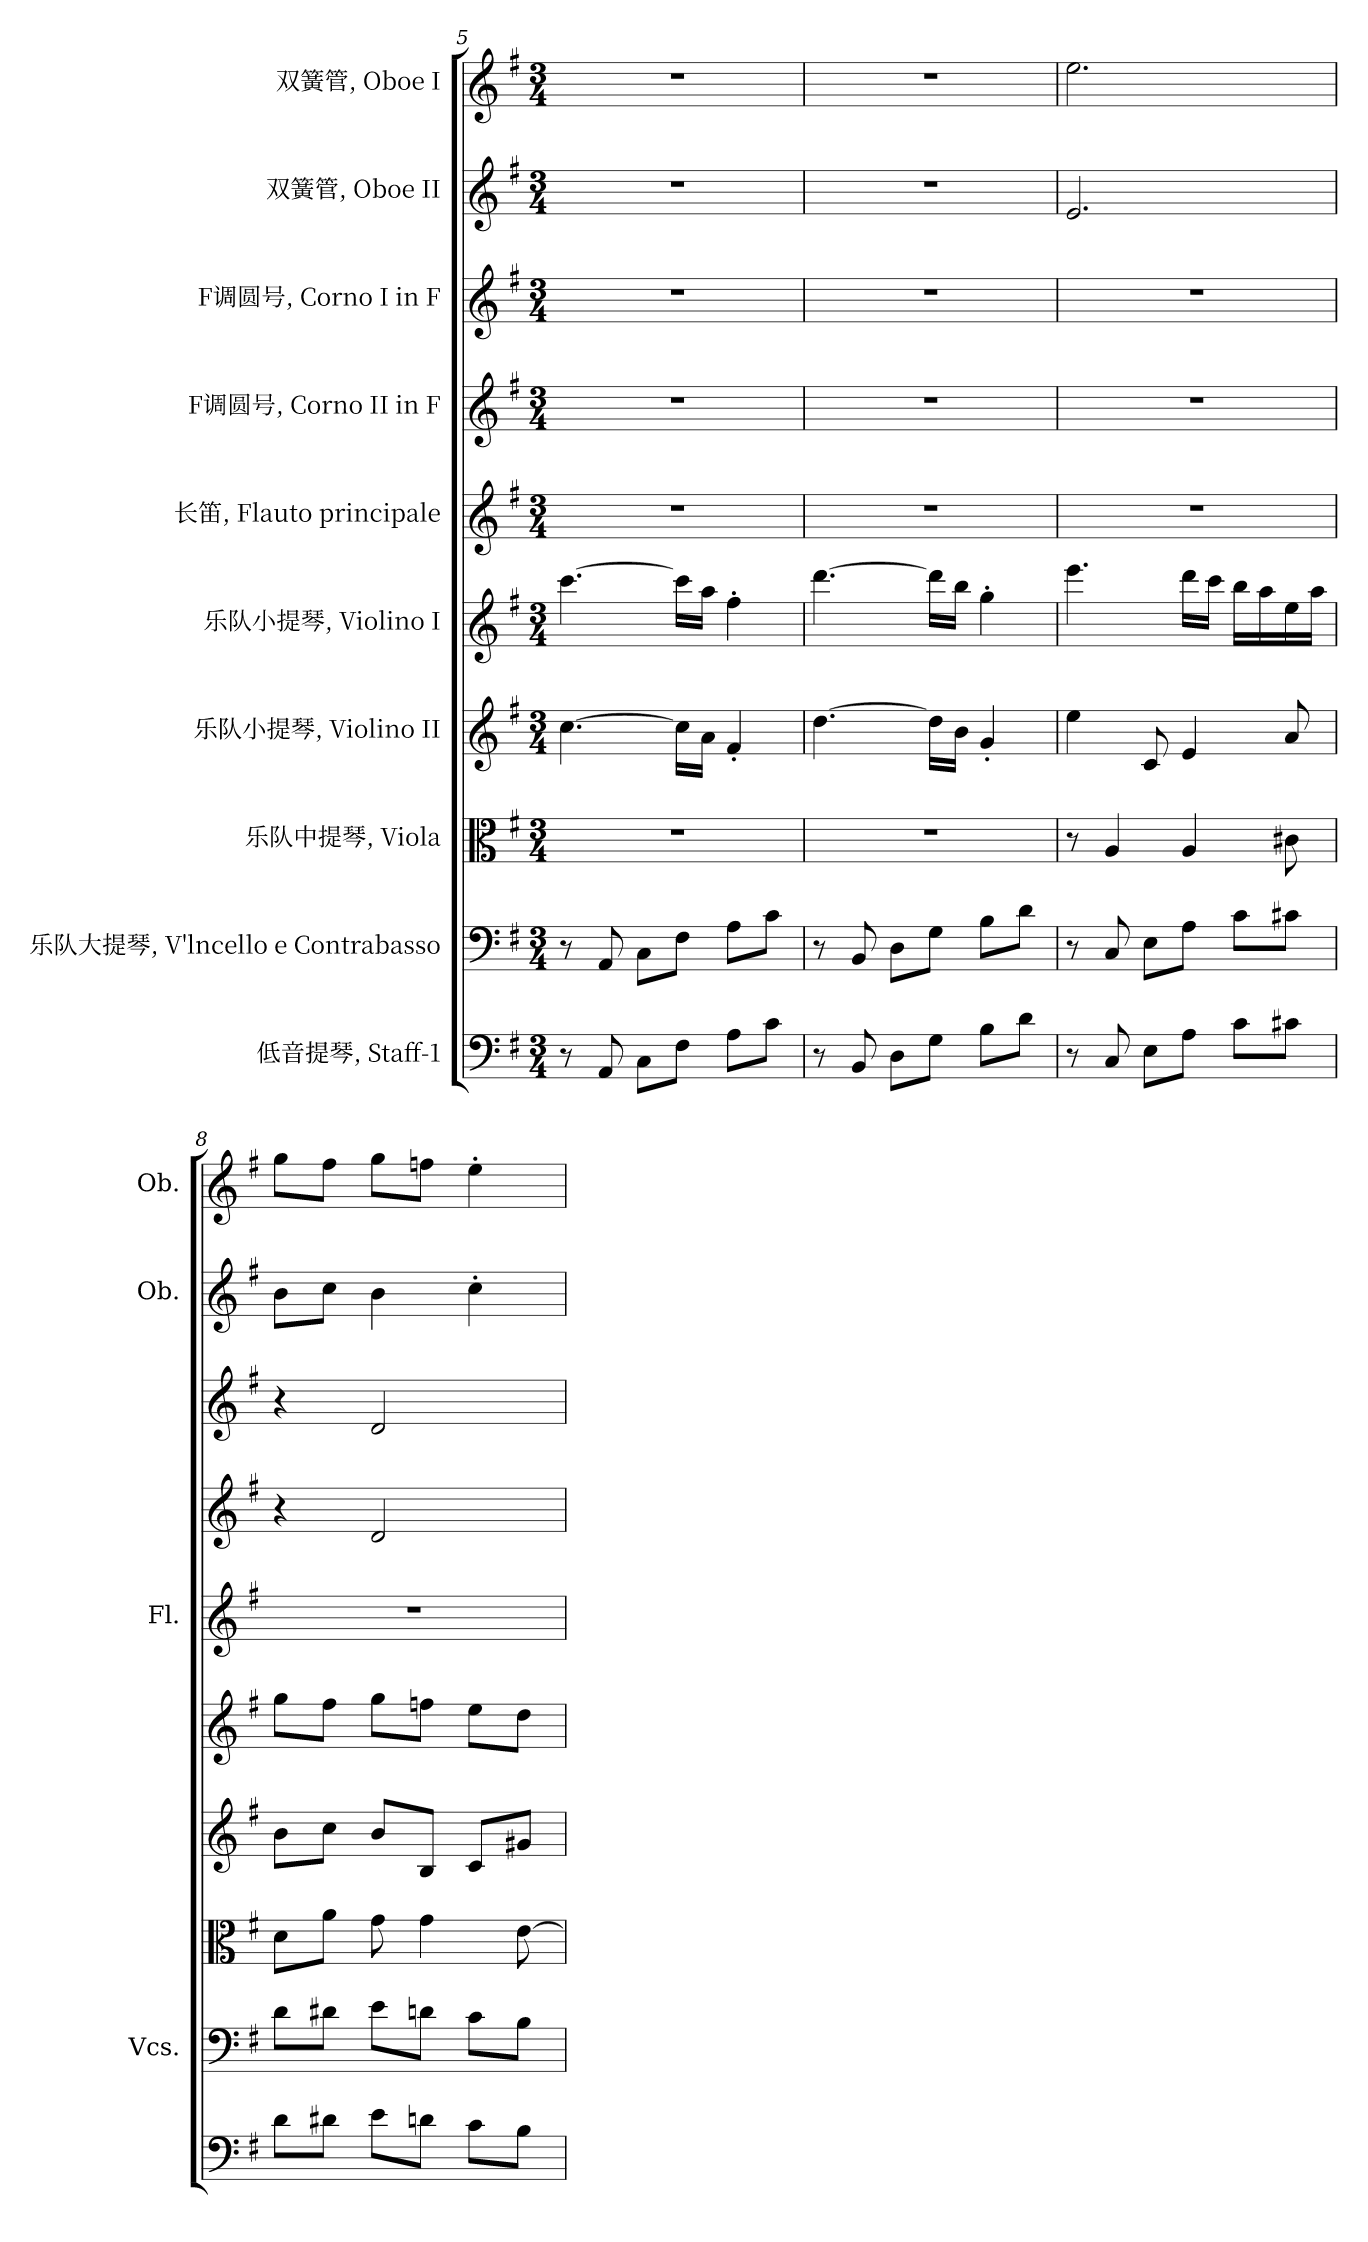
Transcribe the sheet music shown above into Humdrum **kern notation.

**kern	**kern	**kern	**kern	**kern	**kern	**kern	**kern	**kern	**kern
*part10	*part9	*part8	*part7	*part6	*part5	*part4	*part3	*part2	*part1
*staff10	*staff9	*staff8	*staff7	*staff6	*staff5	*staff4	*staff3	*staff2	*staff1
*I"低音提琴, Staff-1	*I"乐队大提琴, V'lncello e Contrabasso	*I"乐队中提琴, Viola	*I"乐队小提琴, Violino II	*I"乐队小提琴, Violino I	*I"长笛, Flauto principale	*I"F调圆号, Corno II in F	*I"F调圆号, Corno I in F	*I"双簧管, Oboe II	*I"双簧管, Oboe I
*	*I'Vcs.	*	*	*	*I'Fl.	*	*	*I'Ob.	*I'Ob.
*clefF4	*clefF4	*clefC3	*clefG2	*clefG2	*clefG2	*clefG2	*clefG2	*clefG2	*clefG2
*ITrd7c12	*	*	*	*	*	*ITrd4c7	*ITrd4c7	*	*
*k[f#]	*k[f#]	*k[f#]	*k[f#]	*k[f#]	*k[f#]	*k[]	*k[]	*k[f#]	*k[f#]
*M3/4	*M3/4	*M3/4	*M3/4	*M3/4	*M3/4	*M3/4	*M3/4	*M3/4	*M3/4
=5	=5	=5	=5	=5	=5	=5	=5	=5	=5
8r	8r	2.r	[4.cc\	[4.ccc\	2.r	2.r	2.r	2.r	2.r
8AAA/	8AA/	.	.	.	.	.	.	.	.
8CC\L	8C\L	.	.	.	.	.	.	.	.
8FF#\J	8F#\J	.	16cc\LL]	16ccc\LL]	.	.	.	.	.
.	.	.	16a\JJ	16aa\JJ	.	.	.	.	.
8AA\L	8A\L	.	4f#'/	4ff#'\	.	.	.	.	.
8C\J	8c\J	.	.	.	.	.	.	.	.
!!LO:PB:g=z
=6	=6	=6	=6	=6	=6	=6	=6	=6	=6
8r	8r	2.r	[4.dd\	[4.ddd\	2.r	2.r	2.r	2.r	2.r
8BBB/	8BB/	.	.	.	.	.	.	.	.
8DD\L	8D\L	.	.	.	.	.	.	.	.
8GG\J	8G\J	.	16dd\LL]	16ddd\LL]	.	.	.	.	.
.	.	.	16b\JJ	16bb\JJ	.	.	.	.	.
8BB\L	8B\L	.	4g'/	4gg'\	.	.	.	.	.
8D\J	8d\J	.	.	.	.	.	.	.	.
=7	=7	=7	=7	=7	=7	=7	=7	=7	=7
8r	8r	8r	4ee\	4.eee\	2.r	2.r	2.r	2.e/	2.ee\
8CC/	8C/	4A/	.	.	.	.	.	.	.
8EE\L	8E\L	.	8c/	.	.	.	.	.	.
8AA\J	8A\J	4A/	4e/	16ddd\LL	.	.	.	.	.
.	.	.	.	16ccc\JJ	.	.	.	.	.
8C\L	8c\L	.	.	16bb\LL	.	.	.	.	.
.	.	.	.	16aa\	.	.	.	.	.
8C#X\J	8c#X\J	8c#X\	8a/	16ee\	.	.	.	.	.
.	.	.	.	16aa\JJ	.	.	.	.	.
=8	=8	=8	=8	=8	=8	=8	=8	=8	=8
8D\L	8d\L	8d\L	8b\L	8gg\L	2.r	4r	4r	8b\L	8gg\L
8D#X\J	8d#X\J	8a\J	8cc\J	8ff#\J	.	.	.	8cc\J	8ff#\J
8E\L	8e\L	8g\	8b/L	8gg\L	.	2G/	2G/	4b\	8gg\L
8Dn\J	8dn\J	4g\	8B/J	8ffn\J	.	.	.	.	8ffn\J
8C\L	8c\L	.	8c/L	8ee\L	.	.	.	4cc'\	4ee'\
8BB\J	8B\J	[8e\	8g#X/J	8dd\J	.	.	.	.	.
=	=	=	=	=	=	=	=	=	=
*-	*-	*-	*-	*-	*-	*-	*-	*-	*-
